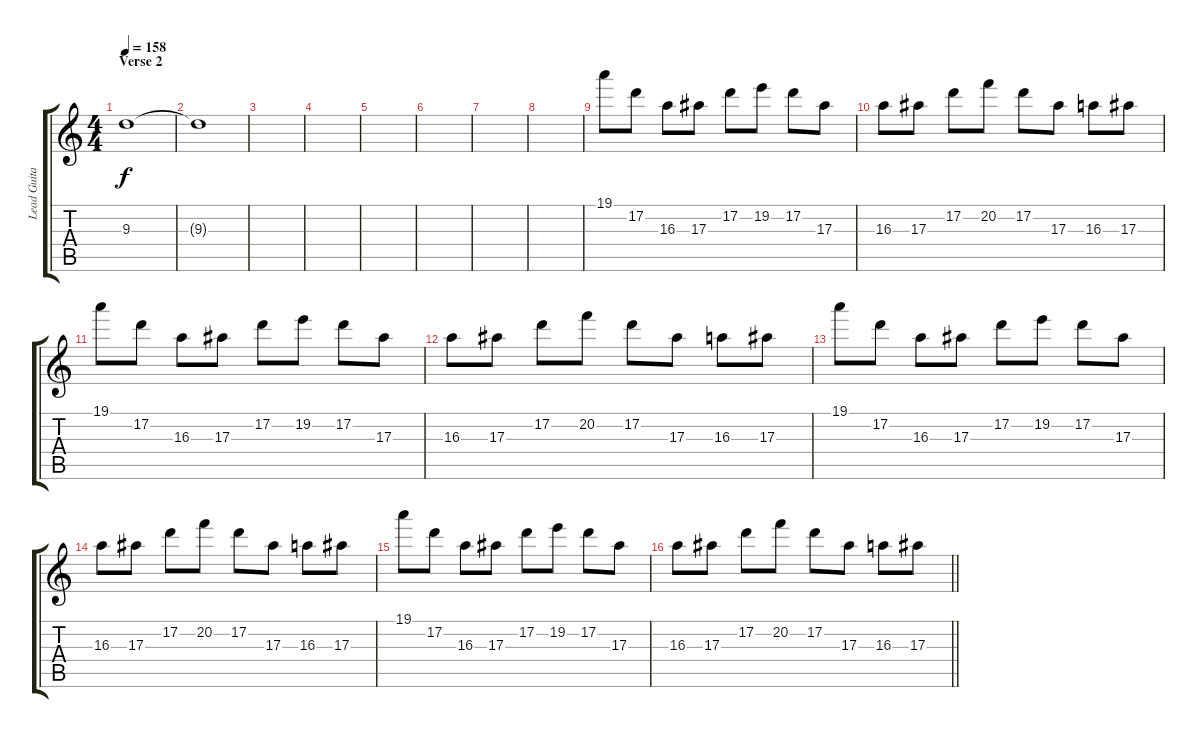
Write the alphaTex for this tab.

\track ("Lead Guitar" "Lead Guita") {instrument overdrivenguitar}
\staff {score tabs}
\tuning (D4 A3 F3 C3 G2 C2) {hide}
\ts (4 4)
\section ("" "Verse 2")
\tempo 158
\clef g2
\ks c
9.3.1{dy f volume 0} |
9.3{t}.1 |
|
|
|
|
|
|
19.1.8{volume 13} 17.2.8 16.3.8 17.3.8 17.2.8 19.2.8 17.2.8 17.3.8 |
16.3.8 17.3.8 17.2.8 20.2.8 17.2.8 17.3.8 16.3.8 17.3.8 |
19.1.8 17.2.8 16.3.8 17.3.8 17.2.8 19.2.8 17.2.8 17.3.8 |
16.3.8 17.3.8 17.2.8 20.2.8 17.2.8 17.3.8 16.3.8 17.3.8 |
19.1.8 17.2.8 16.3.8 17.3.8 17.2.8 19.2.8 17.2.8 17.3.8 |
16.3.8 17.3.8 17.2.8 20.2.8 17.2.8 17.3.8 16.3.8 17.3.8 |
19.1.8 17.2.8 16.3.8 17.3.8 17.2.8 19.2.8 17.2.8 17.3.8 |
\barLineRight lightlight
16.3.8 17.3.8 17.2.8 20.2.8 17.2.8 17.3.8 16.3.8 17.3.8
